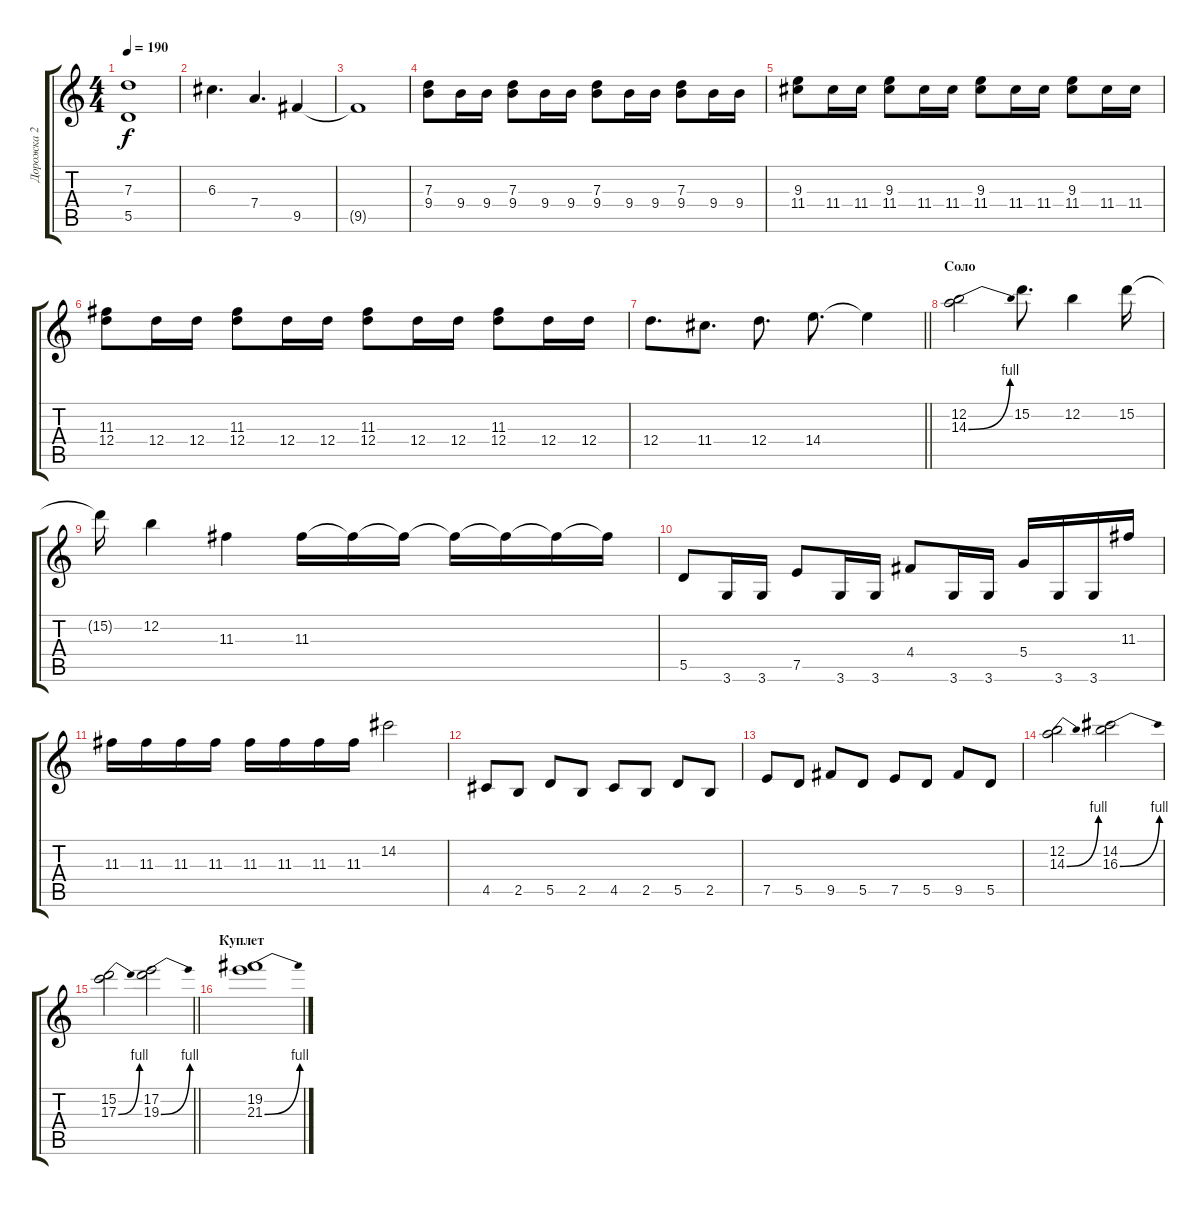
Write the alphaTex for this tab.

\track ("Дорожка 2" "Дорожка 2") {instrument overdrivenguitar}
\staff {score tabs}
\tuning (E4 B3 G3 D3 A2 E2) {hide}
\ts (4 4)
\tempo 190
\clef g2
\ks c
(7.3{t} 5.5{t}).1{dy f} |
6.3.4{d} 7.4.4{d} 9.5.4 |
9.5{t}.1 |
(7.3 9.4).8 9.4.16 9.4.16 (7.3 9.4).8 9.4.16 9.4.16 (7.3 9.4).8 9.4.16 9.4.16 (7.3 9.4).8 9.4.16 9.4.16 |
(9.3 11.4).8 11.4.16 11.4.16 (9.3 11.4).8 11.4.16 11.4.16 (9.3 11.4).8 11.4.16 11.4.16 (9.3 11.4).8 11.4.16 11.4.16 |
(11.3 12.4).8 12.4.16 12.4.16 (11.3 12.4).8 12.4.16 12.4.16 (11.3 12.4).8 12.4.16 12.4.16 (11.3 12.4).8 12.4.16 12.4.16 |
\barLineRight lightlight
12.4.8{d} 11.4.8{d} 12.4.8{d} 14.4.8{d} 14.4{t}.4 |
\section ("" "Соло")
(12.2 14.3{be (bend 0 0 60 4)}).2 15.2.8{d} 12.2.4 15.2.16 |
15.2{t}.16 12.2.4 11.3.4 11.3.16 11.3{t}.16 11.3{t}.16 11.3{t}.16 11.3{t}.16 11.3{t}.16 11.3{t}.16 |
5.5.8 3.6.16 3.6.16 7.5.8 3.6.16 3.6.16 4.4.8 3.6.16 3.6.16 5.4.16 3.6.16 3.6.16 11.3.16 |
11.3.16 11.3.16 11.3.16 11.3.16 11.3.16 11.3.16 11.3.16 11.3.16 14.2.2 |
4.5.8 2.5.8 5.5.8 2.5.8 4.5.8 2.5.8 5.5.8 2.5.8 |
7.5.8 5.5.8 9.5.8 5.5.8 7.5.8 5.5.8 9.5.8 5.5.8 |
(12.2 14.3{be (bend 0 0 60 4)}).2 (14.2 16.3{be (bend 0 0 60 4)}).2 |
\barLineRight lightlight
(15.2 17.3{be (bend 0 0 60 4)}).2 (17.2 19.3{be (bend 0 0 60 4)}).2 |
\section ("" "Куплет")
(19.2 21.3{be (bend 0 0 60 4)}).1{volume 10}
